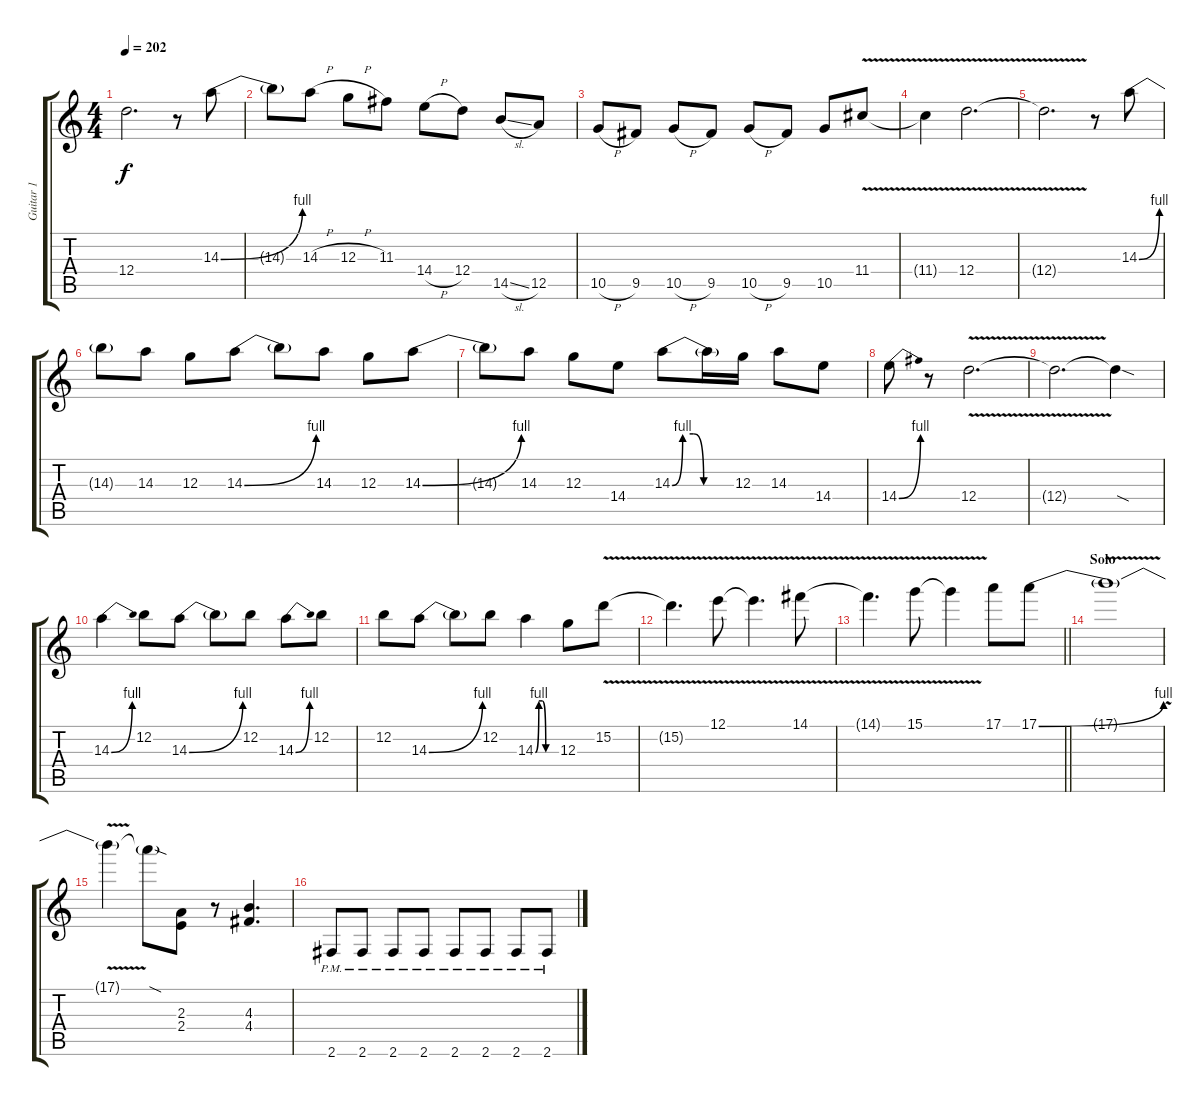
\track ("Guitar 1" "Guitar 1") {instrument overdrivenguitar}
\staff {score tabs}
\tuning (E4 B3 G3 D3 A2 E2) {hide}
\ts (4 4)
\tempo 202
\clef g2
\ks c
12.4{t}.2{d dy f} r.8 14.3{be (bend 0 0 60 4)}.8 |
14.3{t}.8 14.3{h}.8 12.3{h}.8 11.3.8 14.4{h}.8 12.4.8 14.5{sl}.8 12.5.8 |
10.5{h}.8 9.5.8 10.5{h}.8 9.5.8 10.5{h}.8 9.5.8 10.5.8 11.4{v}.8 |
11.4{t}.4 12.4{v}.2{d} |
12.4{t}.2{d} r.8 14.3{be (bend 0 0 60 4)}.8 |
14.3{t}.8 14.3.8 12.3.8 14.3{be (bend 0 0 60 4)}.8 14.3{t}.8 14.3.8 12.3.8 14.3{be (bend 0 0 60 4)}.8 |
14.3{t}.8 14.3.8 12.3.8 14.4.8 14.3{be (custom 0 0 10 4 20 4 30 0 60 0)}.8 14.3{t}.16 12.3.16 14.3.8 14.4.8 |
14.4{be (bend 0 0 60 4)}.8 r.8 12.4{v}.2{d} |
12.4{t}.2{d} 12.4{sod t}.4 |
14.3{be (bend 0 0 60 4)}.4 12.2.8 14.3{be (bend 0 0 60 4)}.8 14.3{t}.8 12.2.8 14.3{be (bend 0 0 60 4)}.8 12.2.8 |
12.2.8 14.3{be (bend 0 0 60 4)}.8 14.3{t}.8 12.2.8 14.3{be (custom 0 0 10 4 20 4 30 0 60 0)}.4 12.3.8 15.2{v}.8 |
15.2{t}.4{d} 12.1{v}.8 12.1{t}.4{d} 14.1{v}.8 |
\barLineRight lightlight
14.1{t}.4{d} 15.1{v}.8 15.1{t}.4 17.1.8 17.1{be (bend 0 0 60 4)}.8 |
\section ("" "Solo")
17.1{v t}.1 |
17.1{t}.4 17.1{sod t}.8 (2.3 2.4).8 r.8 (4.3 4.4).4{d} |
2.6{pm}.8 2.6{pm}.8 2.6{pm}.8 2.6{pm}.8 2.6{pm}.8 2.6{pm}.8 2.6{pm}.8 2.6{pm}.8
